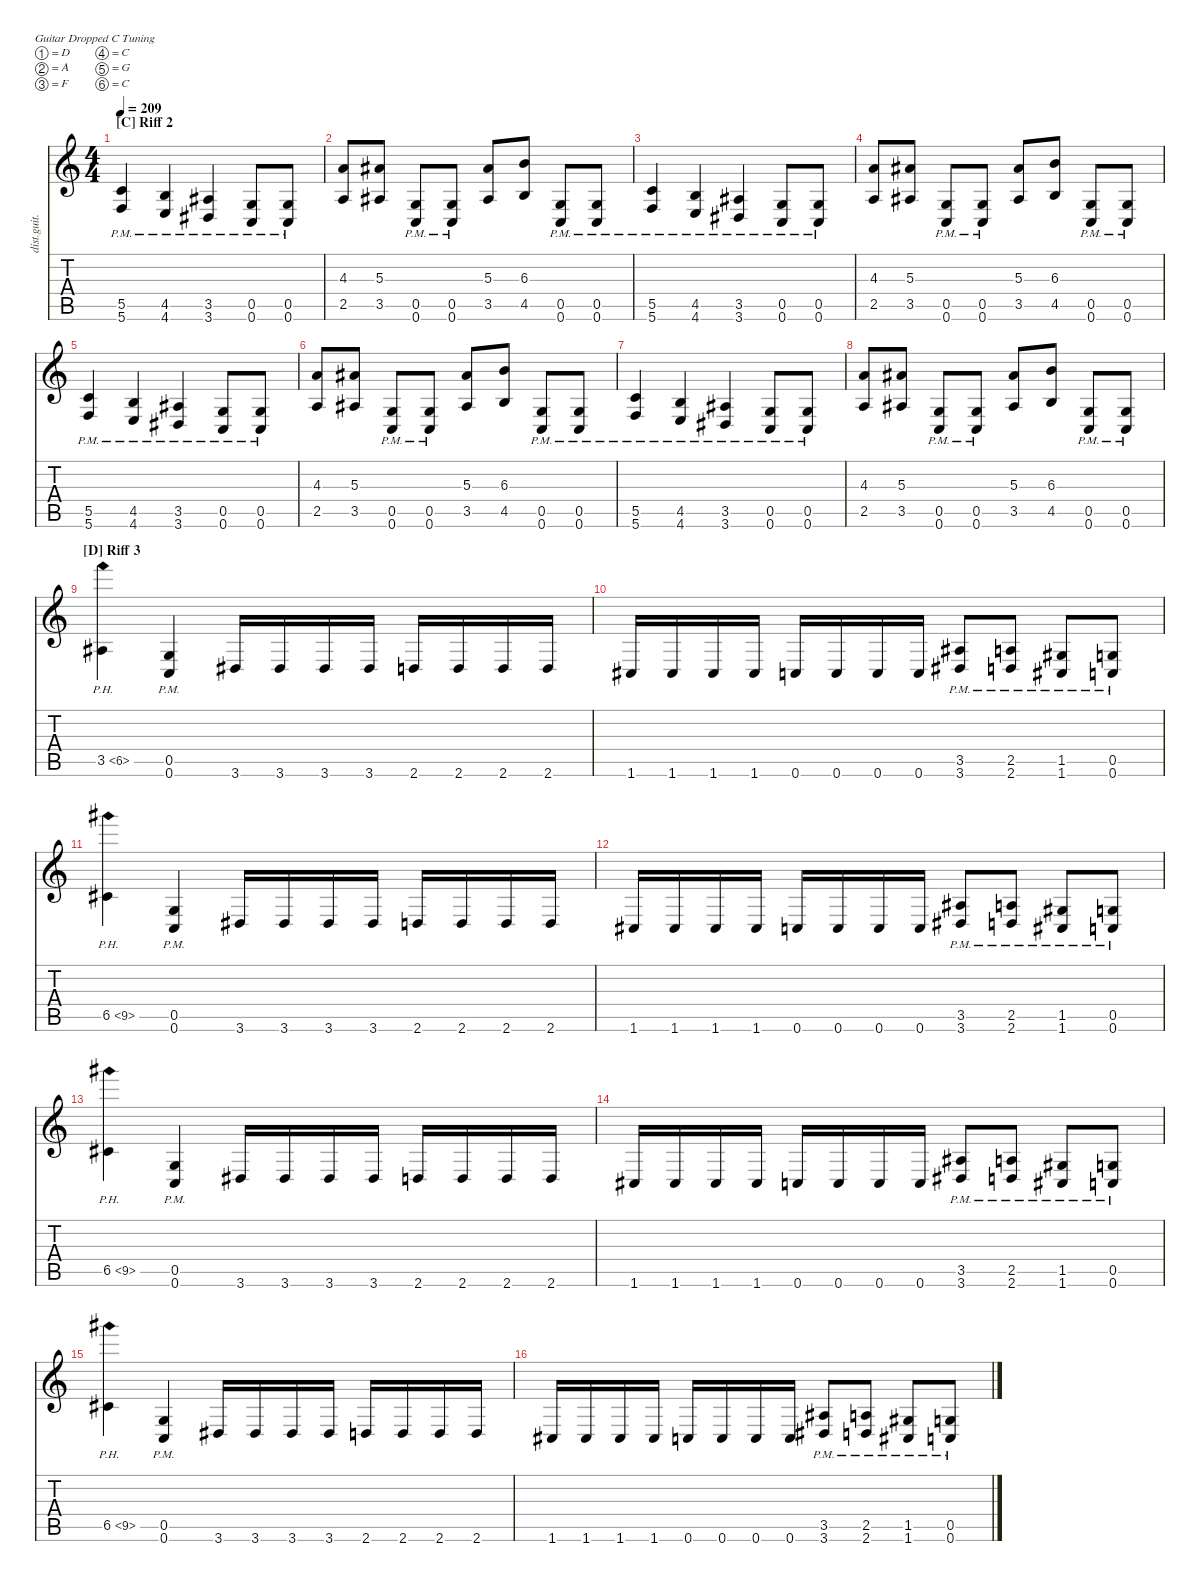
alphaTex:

\hideDynamics
\bracketExtendMode nobrackets
\track ("E.Guitar R" "dist.guit.") {instrument distortionguitar}
\staff {score tabs}
\tuning (D4 A3 F3 C3 G2 C2)
\ts (4 4)
\section ("C" "Riff 2")
\tempo 209
\clef g2
\ks c
(5.6{pm} 5.5{pm}).4{dy mf beam Up} (4.6{pm} 4.5{pm}).4{beam Up} (3.6{pm acc #} 3.5{pm acc #}).4{beam Up} (0.6{pm} 0.5{pm}).8{beam Up} (0.6{pm} 0.5{pm}).8{beam Up} |
(2.5 4.3).8{beam Up} (3.5{acc #} 5.3{acc #}).8{beam Up} (0.6{pm} 0.5{pm}).8{beam Up} (0.6{pm} 0.5{pm}).8{beam Up} (3.5{acc #} 5.3{acc #}).8{beam Up} (4.5 6.3).8{beam Up} (0.6{pm} 0.5{pm}).8{beam Up} (0.6{pm} 0.5{pm}).8{beam Up} |
(5.6{pm} 5.5{pm}).4{beam Up} (4.6{pm} 4.5{pm}).4{beam Up} (3.6{pm acc #} 3.5{pm acc #}).4{beam Up} (0.6{pm} 0.5{pm}).8{beam Up} (0.6{pm} 0.5{pm}).8{beam Up} |
(2.5 4.3).8{beam Up} (3.5{acc #} 5.3{acc #}).8{beam Up} (0.6{pm} 0.5{pm}).8{beam Up} (0.6{pm} 0.5{pm}).8{beam Up} (3.5{acc #} 5.3{acc #}).8{beam Up} (4.5 6.3).8{beam Up} (0.6{pm} 0.5{pm}).8{beam Up} (0.6{pm} 0.5{pm}).8{beam Up} |
(5.6{pm} 5.5{pm}).4{beam Up} (4.6{pm} 4.5{pm}).4{beam Up} (3.6{pm acc #} 3.5{pm acc #}).4{beam Up} (0.6{pm} 0.5{pm}).8{beam Up} (0.6{pm} 0.5{pm}).8{beam Up} |
(2.5 4.3).8{beam Up} (3.5{acc #} 5.3{acc #}).8{beam Up} (0.6{pm} 0.5{pm}).8{beam Up} (0.6{pm} 0.5{pm}).8{beam Up} (3.5{acc #} 5.3{acc #}).8{beam Up} (4.5 6.3).8{beam Up} (0.6{pm} 0.5{pm}).8{beam Up} (0.6{pm} 0.5{pm}).8{beam Up} |
(5.6{pm} 5.5{pm}).4{beam Up} (4.6{pm} 4.5{pm}).4{beam Up} (3.6{pm acc #} 3.5{pm acc #}).4{beam Up} (0.6{pm} 0.5{pm}).8{beam Up} (0.6{pm} 0.5{pm}).8{beam Up} |
(2.5 4.3).8{beam Up} (3.5{acc #} 5.3{acc #}).8{beam Up} (0.6{pm} 0.5{pm}).8{beam Up} (0.6{pm} 0.5{pm}).8{beam Up} (3.5{acc #} 5.3{acc #}).8{beam Up} (4.5 6.3).8{beam Up} (0.6{pm} 0.5{pm}).8{beam Up} (0.6{pm} 0.5{pm}).8{beam Up} |
\section ("D" "Riff 3")
3.5{ph 3 acc #}.4{beam Down} (0.6{pm} 0.5{pm}).4{beam Up} 3.6{acc #}.16{beam Up} 3.6{acc #}.16{beam Up} 3.6{acc #}.16{beam Up} 3.6{acc #}.16{beam Up} 2.6.16{beam Up} 2.6.16{beam Up} 2.6.16{beam Up} 2.6.16{beam Up} |
1.6{acc #}.16{beam Up} 1.6{acc #}.16{beam Up} 1.6{acc #}.16{beam Up} 1.6{acc #}.16{beam Up} 0.6.16{beam Up} 0.6.16{beam Up} 0.6.16{beam Up} 0.6.16{beam Up} (3.6{pm acc #} 3.5{pm acc #}).8{beam Up} (2.6{pm} 2.5{pm}).8{beam Up} (1.6{pm acc #} 1.5{pm acc #}).8{beam Up} (0.6{pm} 0.5{pm}).8{beam Up} |
6.5{ph 3 acc #}.4{beam Down} (0.6{pm} 0.5{pm}).4{beam Up} 3.6{acc #}.16{beam Up} 3.6{acc #}.16{beam Up} 3.6{acc #}.16{beam Up} 3.6{acc #}.16{beam Up} 2.6.16{beam Up} 2.6.16{beam Up} 2.6.16{beam Up} 2.6.16{beam Up} |
1.6{acc #}.16{beam Up} 1.6{acc #}.16{beam Up} 1.6{acc #}.16{beam Up} 1.6{acc #}.16{beam Up} 0.6.16{beam Up} 0.6.16{beam Up} 0.6.16{beam Up} 0.6.16{beam Up} (3.6{pm acc #} 3.5{pm acc #}).8{beam Up} (2.6{pm} 2.5{pm}).8{beam Up} (1.6{pm acc #} 1.5{pm acc #}).8{beam Up} (0.6{pm} 0.5{pm}).8{beam Up} |
6.5{ph 3 acc #}.4{beam Down} (0.6{pm} 0.5{pm}).4{beam Up} 3.6{acc #}.16{beam Up} 3.6{acc #}.16{beam Up} 3.6{acc #}.16{beam Up} 3.6{acc #}.16{beam Up} 2.6.16{beam Up} 2.6.16{beam Up} 2.6.16{beam Up} 2.6.16{beam Up} |
1.6{acc #}.16{beam Up} 1.6{acc #}.16{beam Up} 1.6{acc #}.16{beam Up} 1.6{acc #}.16{beam Up} 0.6.16{beam Up} 0.6.16{beam Up} 0.6.16{beam Up} 0.6.16{beam Up} (3.6{pm acc #} 3.5{pm acc #}).8{beam Up} (2.6{pm} 2.5{pm}).8{beam Up} (1.6{pm acc #} 1.5{pm acc #}).8{beam Up} (0.6{pm} 0.5{pm}).8{beam Up} |
6.5{ph 3 acc #}.4{beam Down} (0.6{pm} 0.5{pm}).4{beam Up} 3.6{acc #}.16{beam Up} 3.6{acc #}.16{beam Up} 3.6{acc #}.16{beam Up} 3.6{acc #}.16{beam Up} 2.6.16{beam Up} 2.6.16{beam Up} 2.6.16{beam Up} 2.6.16{beam Up} |
1.6{acc #}.16{beam Up} 1.6{acc #}.16{beam Up} 1.6{acc #}.16{beam Up} 1.6{acc #}.16{beam Up} 0.6.16{beam Up} 0.6.16{beam Up} 0.6.16{beam Up} 0.6.16{beam Up} (3.6{pm acc #} 3.5{pm acc #}).8{beam Up} (2.6{pm} 2.5{pm}).8{beam Up} (1.6{pm acc #} 1.5{pm acc #}).8{beam Up} (0.6{pm} 0.5{pm}).8{beam Up}
